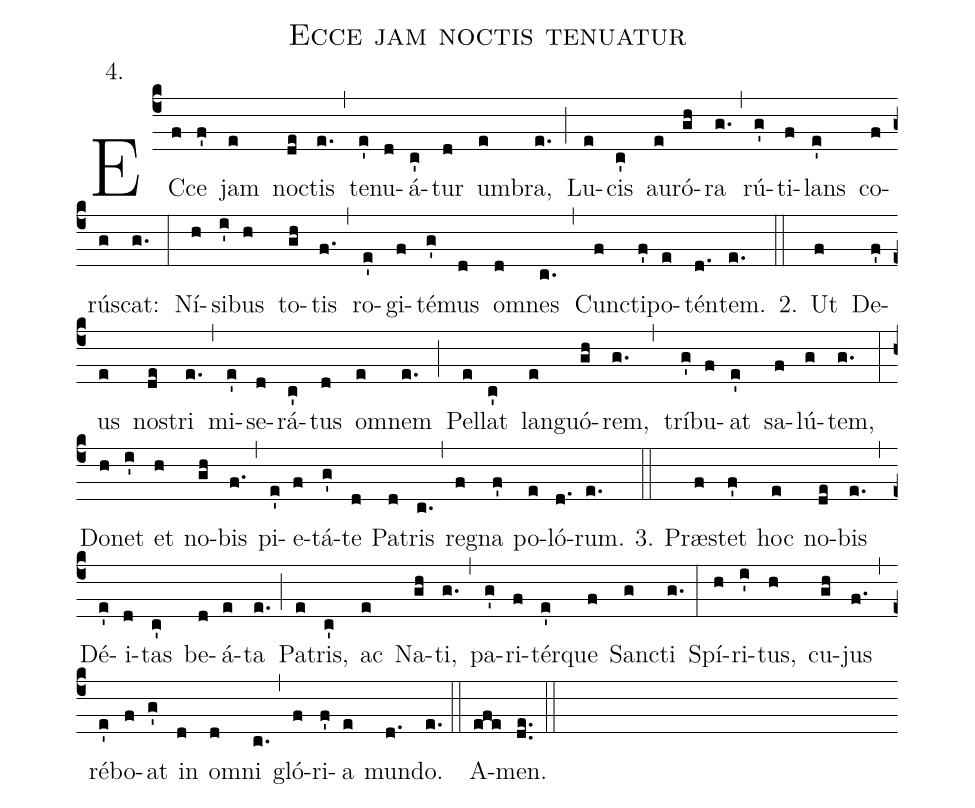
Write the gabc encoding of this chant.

name:Ecce jam noctis tenuatur;
office-part:Hymnus;
mode:4;
annotation: 4.;
%%
(c4)EC(f)ce(f') jam(e) no(de)ctis(e.) (,) te(e')nu(d)á(c')tur(d) um(e)bra,(e.) (;)
Lu(e)cis(c') au(e)ró(gh)ra(g.) (,) rú(g')ti(f)lans(e') co(f)rú(g)scat:(g.) (:)
Ní(h)si(i')bus(h) to(gh)tis(f.) (,) ro(e')gi(f)té(g')mus(d) om(d)nes(c.) (,) Cun(f)cti(f')po(e)tén(d.)tem.(e.)
2.(::) Ut(f) De(f')us(e) no(de)stri(e.) (,) mi(e')se(d)rá(c')tus(d) om(e)nem(e.) (;)
Pel(e)lat(c') lan(e)guó(gh)rem,(g.) (,) trí(g')bu(f)at(e') sa(f)lú(g)tem,(g.) (:)
Do(h)net(i') et(h) no(gh)bis(f.) (,) pi(e')e(f)tá(g')te(d) Pa(d)tris(c.) (,) re(f)gna(f') po(e)ló(d.)rum.(e.)
3.(::) Præ(f)stet(f') hoc(e) no(de)bis(e.) (,) Dé(e')i(d)tas(c') be(d)á(e)ta(e.) (;)
Pa(e)tris,(c') ac(e) Na(gh)ti,(g.) (,) pa(g')ri(f)tér(e')que(f) San(g)cti(g.) (:)
Spí(h)ri(i')tus,(h) cu(gh)jus(f.) (,) ré(e')bo(f)at(g') in(d) om(d)ni(c.) (,) gló(f)ri(f')a(e) mun(d.)do.(e.) (::)
A(efe)men.(de..) (::)
